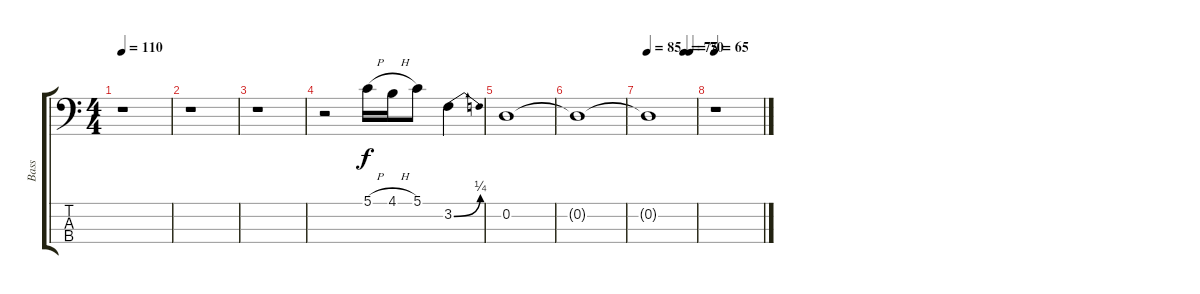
\track ("Bass" "Bass") {instrument fretlessbass}
\staff {score tabs}
\tuning (G2 D2 A1 E1) {hide}
\ts (4 4)
\tempo 110
\clef f4
\ks c
r.1{dy f} |
r.1 |
r.1 |
r.2 5.1{h}.16{volume 12} 4.1{h}.16 5.1.8 3.2{be (bend 0 0 60 1)}.4 |
0.2.1 |
0.2{t}.1 |
\tempo 85
\tempo (75 0.75)
\tempo (70 0.875)
0.2{t}.1 |
\tempo 65
r.1
